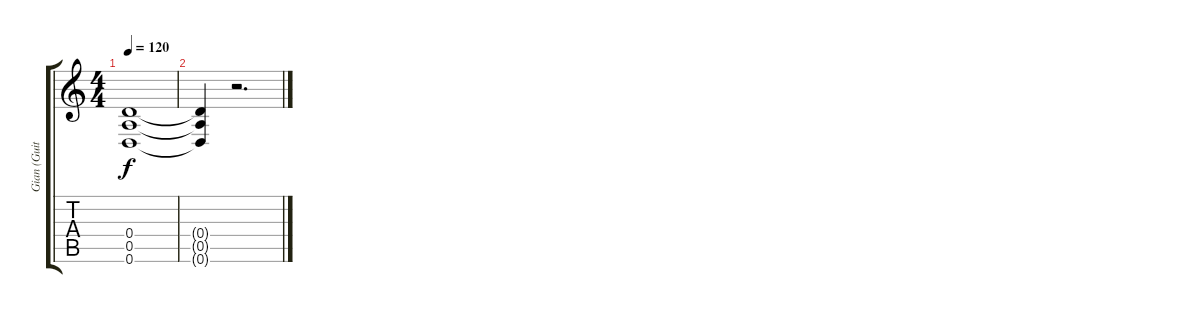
\track ("Gian (Guitar)" "Gian (Guit") {instrument overdrivenguitar}
\staff {score tabs}
\tuning (E4 B3 G3 D3 A2 D2) {hide}
\ts (4 4)
\tempo 120
\clef g2
\ks c
(0.4 0.5 0.6).1{dy f} |
(0.4{t} 0.5{t} 0.6{t}).4 r.2{d}
